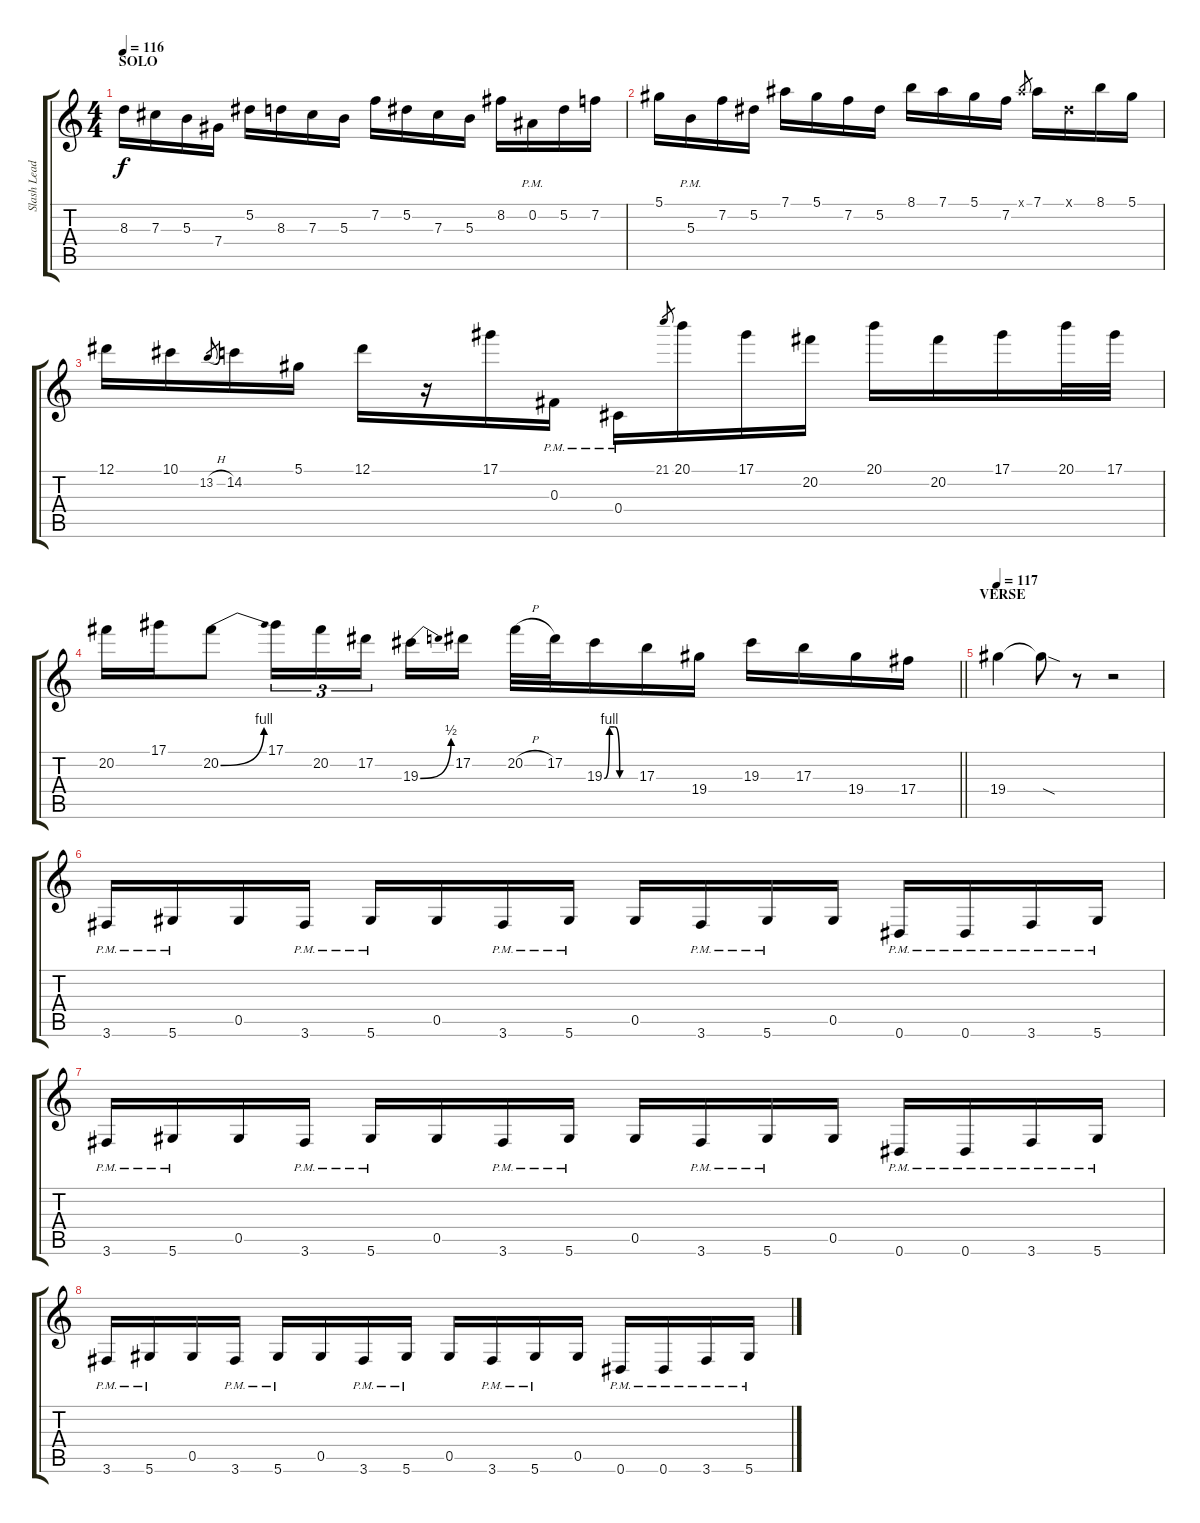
\track ("Slash Lead" "Slash Lead") {instrument overdrivenguitar}
\staff {score tabs}
\tuning (Eb4 Bb3 Gb3 Db3 Ab2 Eb2) {hide}
\ts (4 4)
\section ("" "SOLO")
\tempo 116
\clef g2
\ks c
8.3.16{dy f volume 16 balance 6 instrument overdrivenguitar} 7.3.16 5.3.16 7.4.16 5.2.16 8.3.16 7.3.16 5.3.16 7.2.16 5.2.16 7.3.16 5.3.16 8.2.16 0.2{pm}.16 5.2.16 7.2.16 |
5.1.16 5.3{pm}.16 7.2.16 5.2.16 7.1.16 5.1.16 7.2.16 5.2.16 8.1.16 7.1.16 5.1.16 7.2.16 7.1{x}.8{gr} 7.1.16 0.1{x}.16 8.1.16 5.1.16 |
12.1.16 10.1.16 13.2{h}.8{gr} 14.2.16 5.1.16 12.1.16 r.16 17.1.16 0.3{pm}.16 0.4{pm}.16 21.1.8{gr} 20.1.16 17.1.16 20.2.16 20.1.16 20.2.16 17.1.16 20.1.32 17.1.32 |
\barLineRight lightlight
20.2.16 17.1.16 20.2{be (bend 0 0 60 4)}.8 17.1.16{tu (3 2)} 20.2.16{tu (3 2)} 17.2.16{tu (3 2) beam splitsecondary} 19.3{be (bend 0 0 60 2)}.16 17.2.16 20.2{h}.32 17.2.32 19.3{be (custom 0 0 10 4 20 4 30 0 60 0)}.16 17.3.16 19.4.16 19.3.16 17.3.16 19.4.16 17.4.16 |
\section ("" "VERSE")
\tempo 117
19.4.4 19.4{sod t}.8 r.8 r.2 |
3.6{pm}.16{volume 13 balance 16 instrument overdrivenguitar} 5.6{pm}.16 0.5.16 3.6{pm}.16 5.6{pm}.16 0.5.16 3.6{pm}.16 5.6{pm}.16 0.5.16 3.6{pm}.16 5.6{pm}.16 0.5.16 0.6{pm}.16 0.6{pm}.16 3.6{pm}.16 5.6{pm}.16 |
3.6{pm}.16 5.6{pm}.16 0.5.16 3.6{pm}.16 5.6{pm}.16 0.5.16 3.6{pm}.16 5.6{pm}.16 0.5.16 3.6{pm}.16 5.6{pm}.16 0.5.16 0.6{pm}.16 0.6{pm}.16 3.6{pm}.16 5.6{pm}.16 |
3.6{pm}.16 5.6{pm}.16 0.5.16 3.6{pm}.16 5.6{pm}.16 0.5.16 3.6{pm}.16 5.6{pm}.16 0.5.16 3.6{pm}.16 5.6{pm}.16 0.5.16 0.6{pm}.16 0.6{pm}.16 3.6{pm}.16 5.6{pm}.16
